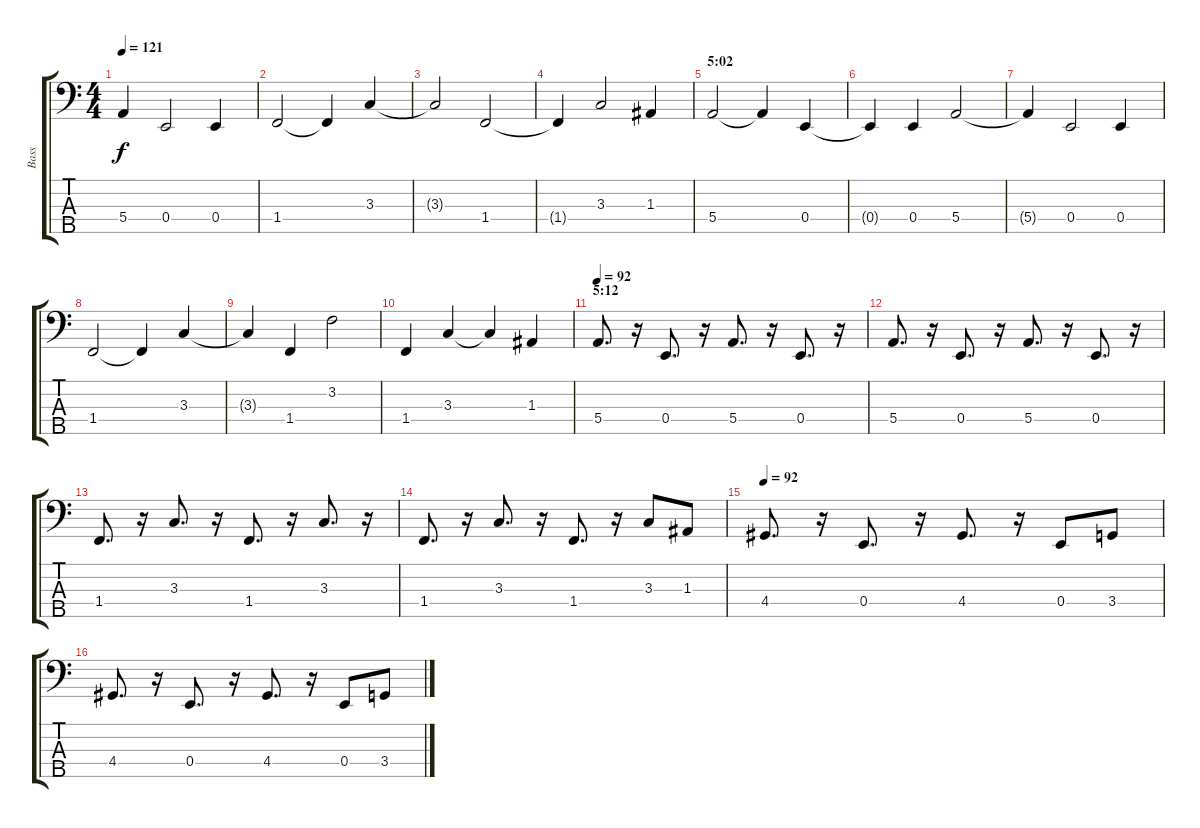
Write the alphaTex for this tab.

\track ("Bass" "Bass") {instrument electricbasspick}
\staff {score tabs}
\tuning (G2 D2 A1 E1 B0) {hide}
\ts (4 4)
\tempo 121
\clef f4
\ks c
5.4{t}.4{dy f} 0.4.2 0.4.4 |
1.4.2 1.4{t}.4 3.3.4 |
3.3{t}.2 1.4.2 |
1.4{t}.4 3.3.2 1.3.4 |
\section ("" "5:02")
5.4.2 5.4{t}.4 0.4.4 |
0.4{t}.4 0.4.4 5.4.2 |
5.4{t}.4 0.4.2 0.4.4 |
1.4.2 1.4{t}.4 3.3.4 |
3.3{t}.4 1.4.4 3.2.2 |
1.4.4 3.3.4 3.3{t}.4 1.3.4 |
\section ("" "5:12")
\tempo 92
5.4.8{d} r.16 0.4.8{d} r.16 5.4.8{d} r.16 0.4.8{d} r.16 |
5.4.8{d} r.16 0.4.8{d} r.16 5.4.8{d} r.16 0.4.8{d} r.16 |
1.4.8{d} r.16 3.3.8{d} r.16 1.4.8{d} r.16 3.3.8{d} r.16 |
1.4.8{d} r.16 3.3.8{d} r.16 1.4.8{d} r.16 3.3.8 1.3.8 |
\tempo 92
4.4.8{d} r.16 0.4.8{d} r.16 4.4.8{d} r.16 0.4.8 3.4.8 |
4.4.8{d} r.16 0.4.8{d} r.16 4.4.8{d} r.16 0.4.8 3.4.8
